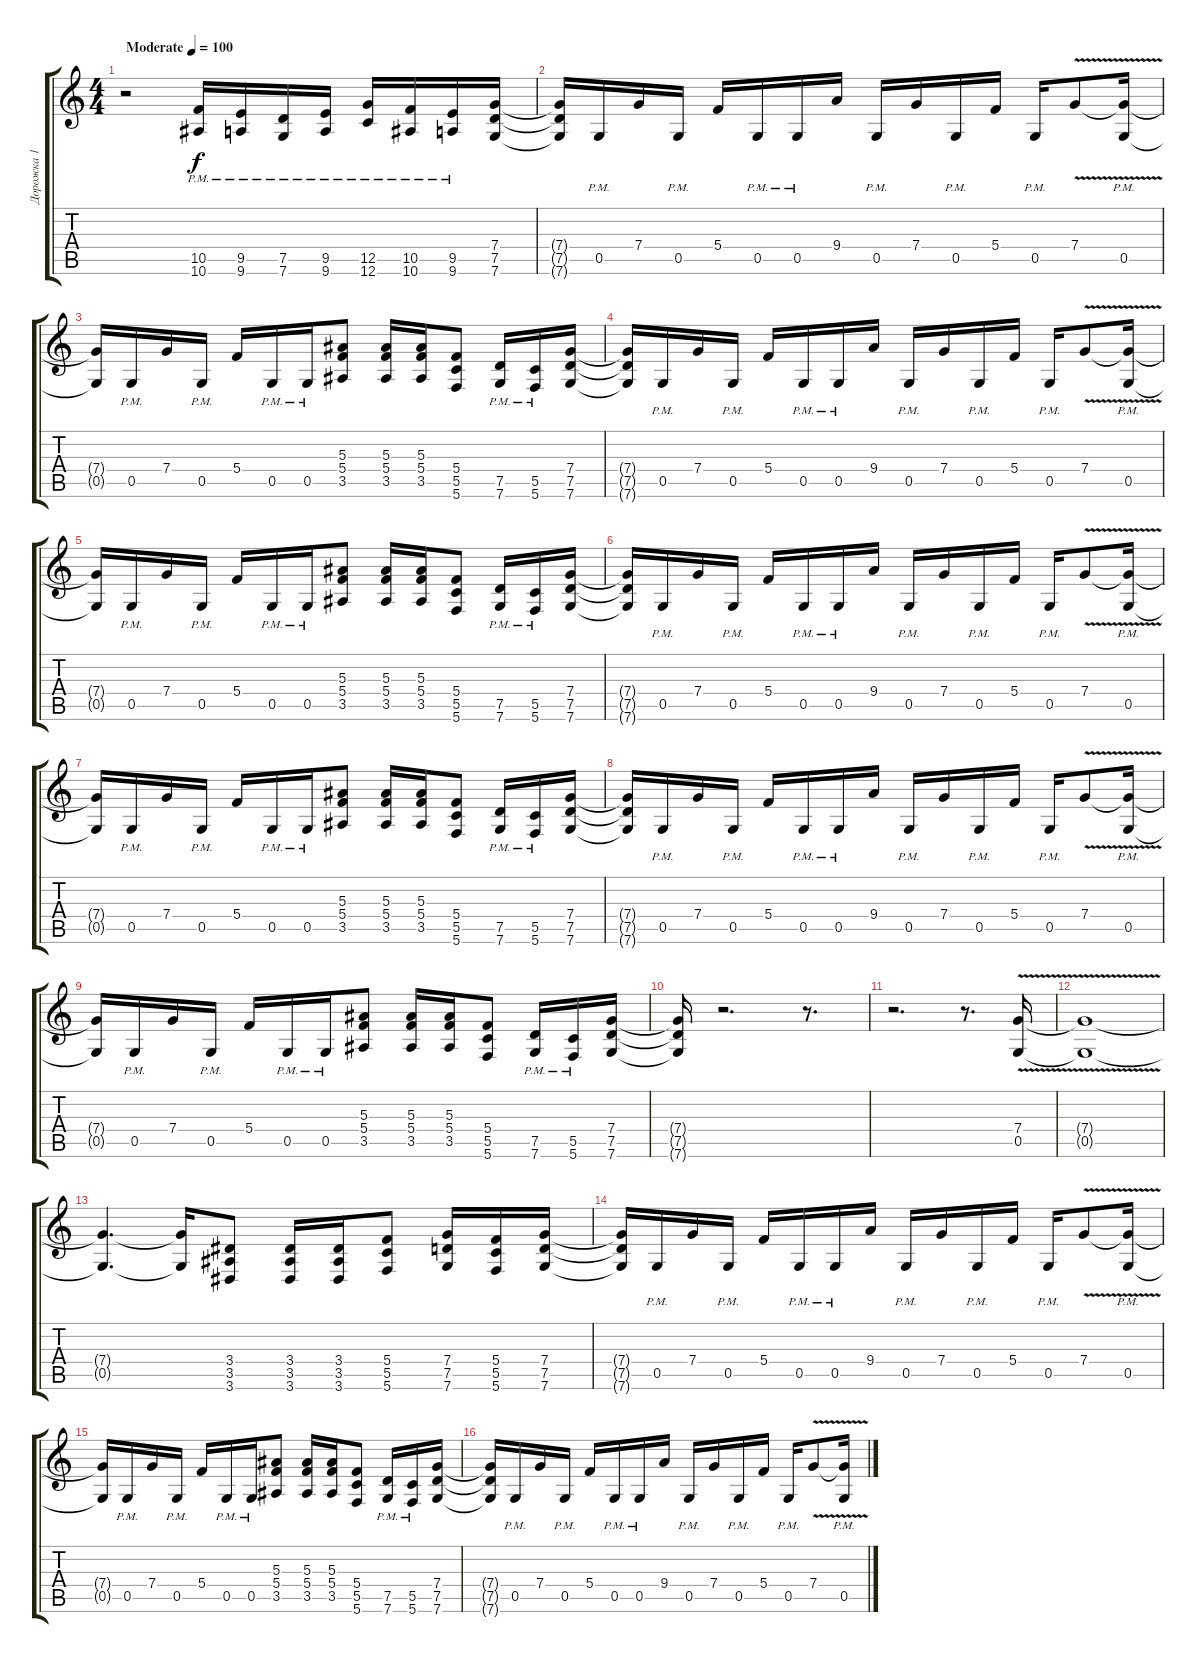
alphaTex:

\track ("Дорожка 1" "Дорожка 1") {instrument distortionguitar}
\staff {score tabs}
\tuning (D4 A3 F3 C3 G2 C2) {hide}
\ts (4 4)
\tempo (100 "Moderate")
\clef g2
\ks c
r.2{dy f instrument distortionguitar} (10.5{pm} 10.6{pm}).16 (9.5{pm} 9.6{pm}).16 (7.5{pm} 7.6{pm}).16 (9.5{pm} 9.6{pm}).16 (12.5{pm} 12.6{pm}).16 (10.5 10.6{pm}).16 (9.5 9.6{pm}).16 (7.4 7.5 7.6).16 |
(7.4{t} 7.5{t} 7.6{t}).16 0.5{pm}.16 7.4.16 0.5{pm}.16 5.4.16 0.5{pm}.16 0.5{pm}.16 9.4.16 0.5{pm}.16 7.4.16 0.5{pm}.16 5.4.16 0.5{pm}.16 7.4{v}.8 (7.4{t} 0.5{pm}).16 |
(7.4{t} 0.5{t}).16 0.5{pm}.16 7.4.16 0.5{pm}.16 5.4.16 0.5{pm}.16 0.5{pm}.16 (5.3 5.4 3.5).8 (5.3 5.4 3.5).16 (5.3 5.4 3.5).16 (5.4 5.5 5.6).8 (7.5{pm} 7.6{pm}).16 (5.5{pm} 5.6{pm}).16 (7.4 7.5 7.6).16 |
(7.4{t} 7.5{t} 7.6{t}).16 0.5{pm}.16 7.4.16 0.5{pm}.16 5.4.16 0.5{pm}.16 0.5{pm}.16 9.4.16 0.5{pm}.16 7.4.16 0.5{pm}.16 5.4.16 0.5{pm}.16 7.4{v}.8 (7.4{t} 0.5{pm}).16 |
(7.4{t} 0.5{t}).16 0.5{pm}.16 7.4.16 0.5{pm}.16 5.4.16 0.5{pm}.16 0.5{pm}.16 (5.3 5.4 3.5).8 (5.3 5.4 3.5).16 (5.3 5.4 3.5).16 (5.4 5.5 5.6).8 (7.5{pm} 7.6{pm}).16 (5.5{pm} 5.6{pm}).16 (7.4 7.5 7.6).16 |
(7.4{t} 7.5{t} 7.6{t}).16 0.5{pm}.16 7.4.16 0.5{pm}.16 5.4.16 0.5{pm}.16 0.5{pm}.16 9.4.16 0.5{pm}.16 7.4.16 0.5{pm}.16 5.4.16 0.5{pm}.16 7.4{v}.8 (7.4{t} 0.5{pm}).16 |
(7.4{t} 0.5{t}).16 0.5{pm}.16 7.4.16 0.5{pm}.16 5.4.16 0.5{pm}.16 0.5{pm}.16 (5.3 5.4 3.5).8 (5.3 5.4 3.5).16 (5.3 5.4 3.5).16 (5.4 5.5 5.6).8 (7.5{pm} 7.6{pm}).16 (5.5{pm} 5.6{pm}).16 (7.4 7.5 7.6).16 |
(7.4{t} 7.5{t} 7.6{t}).16 0.5{pm}.16 7.4.16 0.5{pm}.16 5.4.16 0.5{pm}.16 0.5{pm}.16 9.4.16 0.5{pm}.16 7.4.16 0.5{pm}.16 5.4.16 0.5{pm}.16 7.4{v}.8 (7.4{t} 0.5{pm}).16 |
(7.4{t} 0.5{t}).16 0.5{pm}.16 7.4.16 0.5{pm}.16 5.4.16 0.5{pm}.16 0.5{pm}.16 (5.3 5.4 3.5).8 (5.3 5.4 3.5).16 (5.3 5.4 3.5).16 (5.4 5.5 5.6).8 (7.5{pm} 7.6{pm}).16 (5.5{pm} 5.6{pm}).16 (7.4 7.5 7.6).16 |
(7.4{t} 7.5{t} 7.6{t}).16 r.2{d} r.8{d} |
r.2{d} r.8{d} (7.4{v} 0.5{v}).16 |
(7.4{t} 0.5{t}).1 |
(7.4{t} 0.5{t}).4{d} (7.4{t} 0.5{t}).16 (3.4 3.5 3.6).8 (3.4 3.5 3.6).16 (3.4 3.5 3.6).16 (5.4 5.5 5.6).8 (7.4 7.5 7.6).16 (5.4 5.5 5.6).16 (7.4 7.5 7.6).16 |
(7.4{t} 7.5{t} 7.6{t}).16 0.5{pm}.16 7.4.16 0.5{pm}.16 5.4.16 0.5{pm}.16 0.5{pm}.16 9.4.16 0.5{pm}.16 7.4.16 0.5{pm}.16 5.4.16 0.5{pm}.16 7.4{v}.8 (7.4{t} 0.5{pm}).16 |
(7.4{t} 0.5{t}).16 0.5{pm}.16 7.4.16 0.5{pm}.16 5.4.16 0.5{pm}.16 0.5{pm}.16 (5.3 5.4 3.5).8 (5.3 5.4 3.5).16 (5.3 5.4 3.5).16 (5.4 5.5 5.6).8 (7.5{pm} 7.6{pm}).16 (5.5{pm} 5.6{pm}).16 (7.4 7.5 7.6).16 |
(7.4{t} 7.5{t} 7.6{t}).16 0.5{pm}.16 7.4.16 0.5{pm}.16 5.4.16 0.5{pm}.16 0.5{pm}.16 9.4.16 0.5{pm}.16 7.4.16 0.5{pm}.16 5.4.16 0.5{pm}.16 7.4{v}.8 (7.4{t} 0.5{pm}).16
